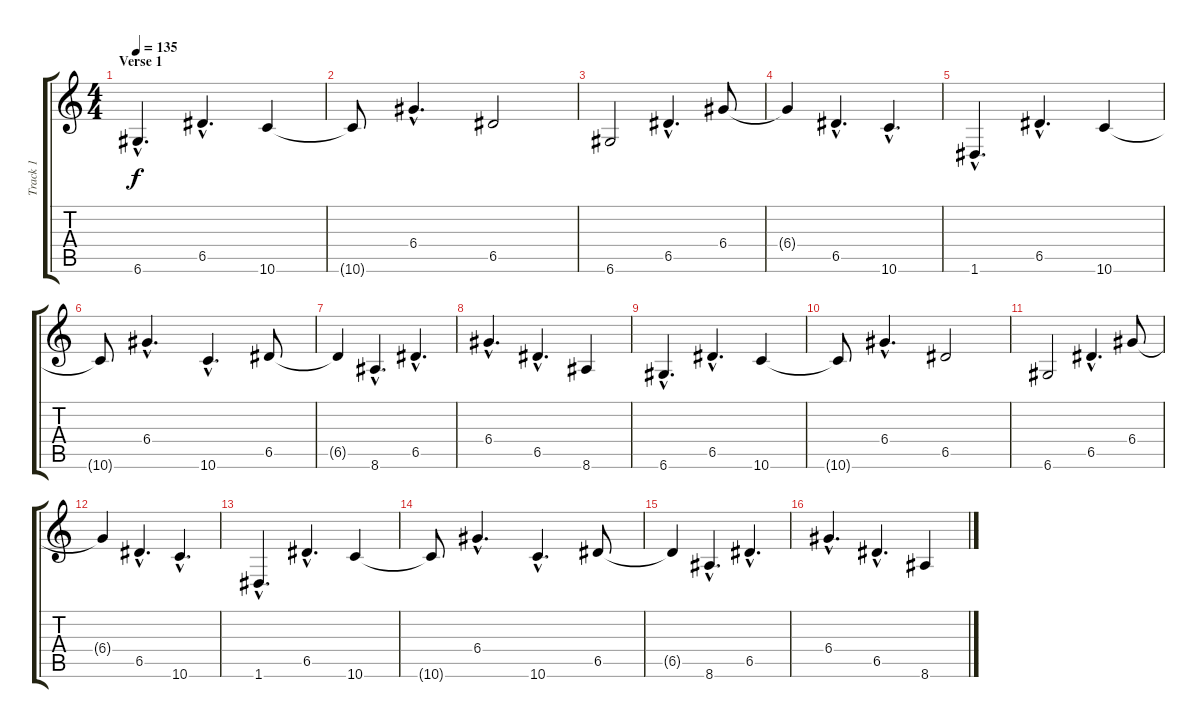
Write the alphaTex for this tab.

\track ("Track 1" "Track 1") {instrument electricbassfinger}
\staff {score tabs}
\tuning (E4 B3 G3 D3 A2 D2) {hide}
\ts (4 4)
\section ("" "Verse 1")
\tempo 135
\clef g2
\ks c
6.6{hac}.4{d dy f} 6.5{hac}.4{d} 10.6.4 |
10.6{t}.8 6.4{hac}.4{d} 6.5.2 |
6.6.2 6.5{hac}.4{d} 6.4.8 |
6.4{t}.4 6.5{hac}.4{d} 10.6{hac}.4{d} |
1.6{hac}.4{d} 6.5{hac}.4{d} 10.6.4 |
10.6{t}.8 6.4{hac}.4{d} 10.6{hac}.4{d} 6.5.8 |
6.5{t}.4 8.6{hac}.4{d} 6.5{hac}.4{d} |
6.4{hac}.4{d} 6.5{hac}.4{d} 8.6.4 |
6.6{hac}.4{d} 6.5{hac}.4{d} 10.6.4 |
10.6{t}.8 6.4{hac}.4{d} 6.5.2 |
6.6.2 6.5{hac}.4{d} 6.4.8 |
6.4{t}.4 6.5{hac}.4{d} 10.6{hac}.4{d} |
1.6{hac}.4{d} 6.5{hac}.4{d} 10.6.4 |
10.6{t}.8 6.4{hac}.4{d} 10.6{hac}.4{d} 6.5.8 |
6.5{t}.4 8.6{hac}.4{d} 6.5{hac}.4{d} |
6.4{hac}.4{d} 6.5{hac}.4{d} 8.6.4
